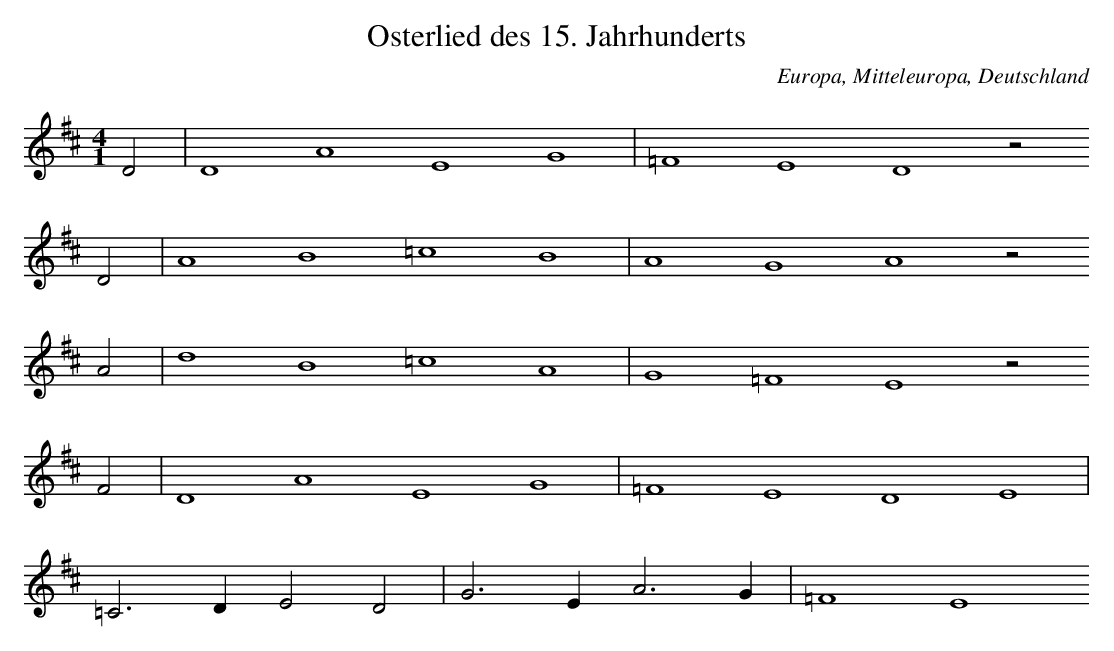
X:1
T: Osterlied des 15. Jahrhunderts
O: Europa, Mitteleuropa, Deutschland
M: 4/1
L: 1/4
K: D
D2 | D4A4E4G4 | =F4E4D4z2
D2 | A4B4=c4B4 | A4G4A4z2
A2 | d4B4=c4A4 | G4=F4E4z2
F2 | D4A4E4G4 | =F4E4D4E4 |
=C3DE2D2 | G3EA3G | =F4E4
